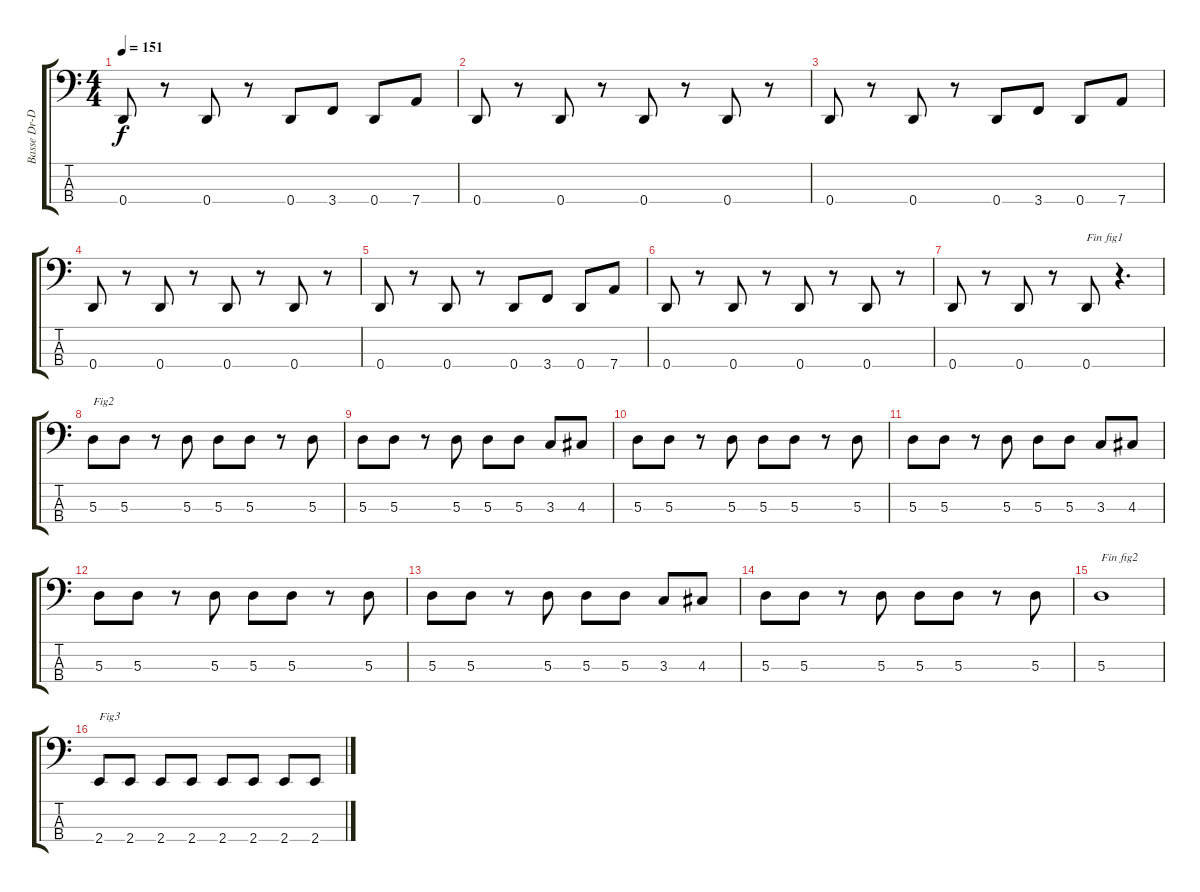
\track ("Basse Dr-D" "Basse Dr-D") {instrument electricbassfinger}
\staff {score tabs}
\tuning (G2 D2 A1 D1) {hide}
\ts (4 4)
\tempo 151
\clef f4
\ks c
0.4.8{dy f} r.8 0.4.8 r.8 0.4.8 3.4.8 0.4.8 7.4.8 |
0.4.8 r.8 0.4.8 r.8 0.4.8 r.8 0.4.8 r.8 |
0.4.8 r.8 0.4.8 r.8 0.4.8 3.4.8 0.4.8 7.4.8 |
0.4.8 r.8 0.4.8 r.8 0.4.8 r.8 0.4.8 r.8 |
0.4.8 r.8 0.4.8 r.8 0.4.8 3.4.8 0.4.8 7.4.8 |
0.4.8 r.8 0.4.8 r.8 0.4.8 r.8 0.4.8 r.8 |
0.4.8 r.8 0.4.8 r.8 0.4.8{txt "Fin fig1"} r.4{d} |
5.3.8{txt "Fig2"} 5.3.8 r.8 5.3.8 5.3.8 5.3.8 r.8 5.3.8 |
5.3.8 5.3.8 r.8 5.3.8 5.3.8 5.3.8 3.3.8 4.3.8 |
5.3.8 5.3.8 r.8 5.3.8 5.3.8 5.3.8 r.8 5.3.8 |
5.3.8 5.3.8 r.8 5.3.8 5.3.8 5.3.8 3.3.8 4.3.8 |
5.3.8 5.3.8 r.8 5.3.8 5.3.8 5.3.8 r.8 5.3.8 |
5.3.8 5.3.8 r.8 5.3.8 5.3.8 5.3.8 3.3.8 4.3.8 |
5.3.8 5.3.8 r.8 5.3.8 5.3.8 5.3.8 r.8 5.3.8 |
5.3.1{txt "Fin fig2"} |
2.4.8{txt "Fig3"} 2.4.8 2.4.8 2.4.8 2.4.8 2.4.8 2.4.8 2.4.8
